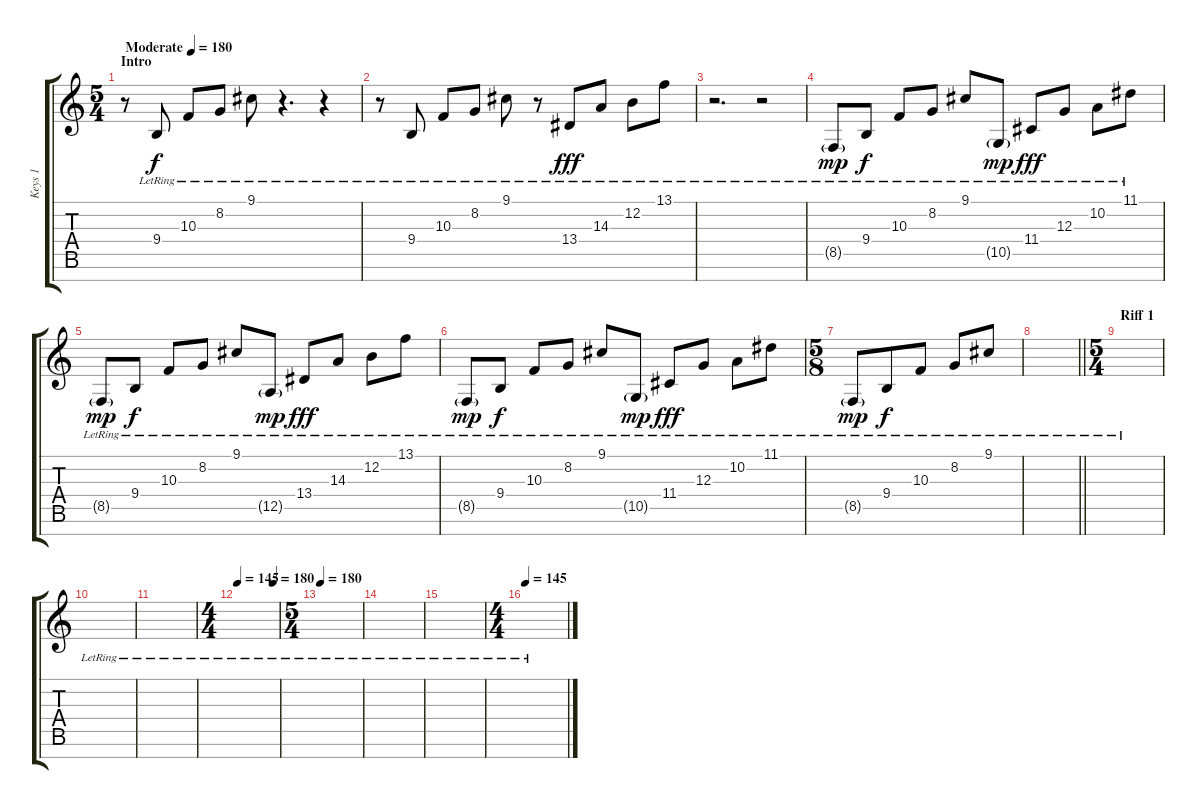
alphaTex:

\track ("Keys 1" "Keys 1") {instrument vibraphone}
\staff {score tabs}
\tuning (E4 B3 G3 D3 A2 E2 B1) {hide}
\ts (5 4)
\section ("" "Intro")
\tempo (180 "Moderate")
\clef g2
\ks c
r.8{dy f instrument vibraphone} 9.4{lr}.8 10.3{lr}.8 8.2{lr}.8 9.1{lr}.8 r.4{d} r.4 |
r.8 9.4{lr}.8 10.3{lr}.8 8.2{lr}.8 9.1{lr}.8 r.8 13.4{lr}.8{dy fff} 14.3{lr}.8 12.2{lr}.8 13.1{lr}.8 |
r.2{d} r.2 |
8.5{g lr}.8{dy mp} 9.4{lr}.8{dy f} 10.3{lr}.8 8.2{lr}.8 9.1{lr}.8 10.5{g lr}.8{dy mp} 11.4{lr}.8{dy fff} 12.3{lr}.8 10.2{lr}.8 11.1{lr}.8 |
8.5{g lr}.8{dy mp} 9.4{lr}.8{dy f} 10.3{lr}.8 8.2{lr}.8 9.1{lr}.8 12.5{g lr}.8{dy mp} 13.4{lr}.8{dy fff} 14.3{lr}.8 12.2{lr}.8 13.1{lr}.8 |
8.5{g lr}.8{dy mp} 9.4{lr}.8{dy f} 10.3{lr}.8 8.2{lr}.8 9.1{lr}.8 10.5{g lr}.8{dy mp} 11.4{lr}.8{dy fff} 12.3{lr}.8 10.2{lr}.8 11.1{lr}.8 |
\ts (5 8)
8.5{g lr}.8{dy mp} 9.4{lr}.8{dy f} 10.3{lr}.8 8.2{lr}.8 9.1{lr}.8 |
\barLineRight lightlight
|
\ts (5 4)
\section ("" "Riff 1")
|
|
|
\ts (4 4)
\tempo 145
\tempo (180 0.875)
|
\ts (5 4)
\tempo 180
|
|
|
\ts (4 4)
\tempo 145
